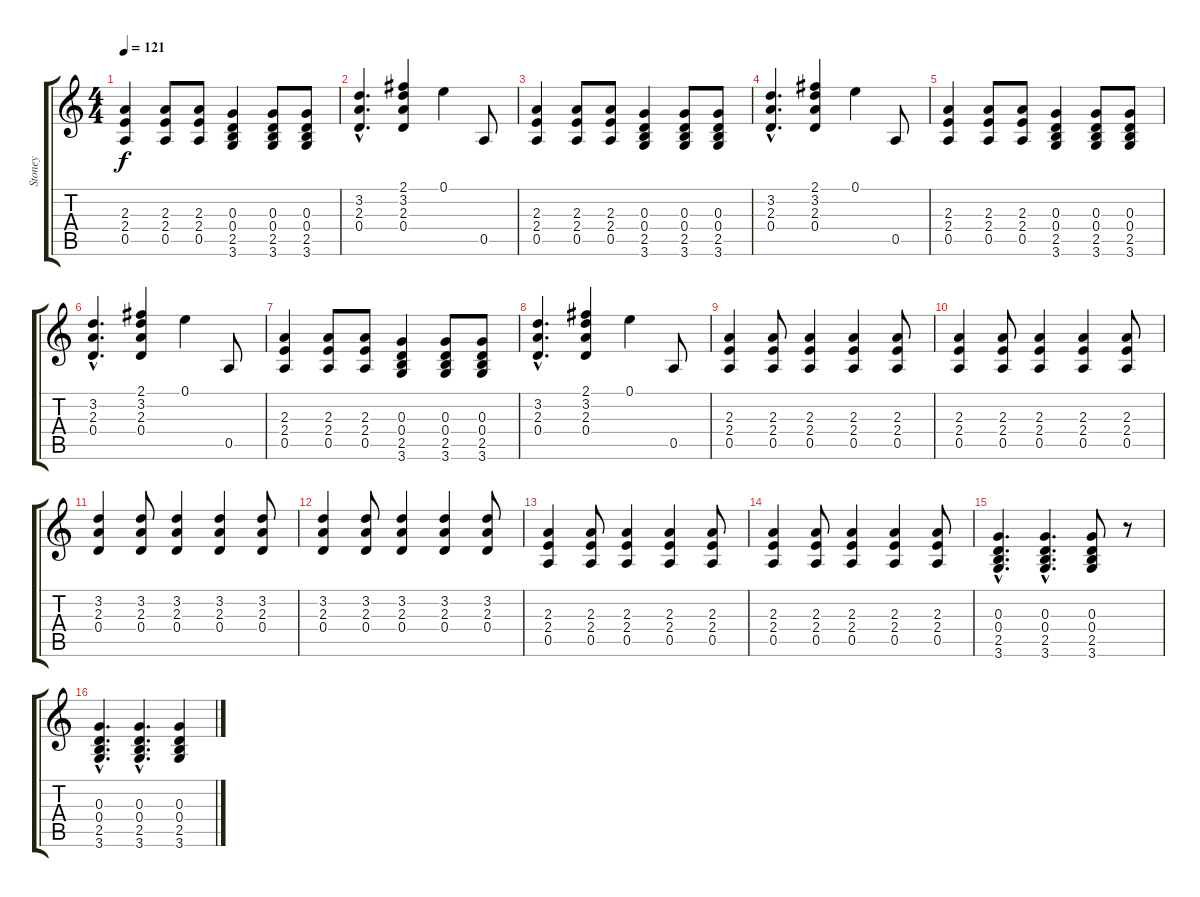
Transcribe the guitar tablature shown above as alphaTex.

\track ("Stoney" "Stoney") {instrument acousticguitarsteel}
\staff {score tabs}
\tuning (E4 B3 G3 D3 A2 E2) {hide}
\ts (4 4)
\tempo 121
\clef g2
\ks c
(2.3 2.4 0.5).4{dy f} (2.3 2.4 0.5).8 (2.3 2.4 0.5).8 (0.3 0.4 2.5 3.6).4 (0.3 0.4 2.5 3.6).8 (0.3 0.4 2.5 3.6).8 |
(3.2{hac} 2.3{hac} 0.4{hac}).4{d} (2.1 3.2 2.3 0.4).4 0.1.4 0.5.8 |
(2.3 2.4 0.5).4 (2.3 2.4 0.5).8 (2.3 2.4 0.5).8 (0.3 0.4 2.5 3.6).4 (0.3 0.4 2.5 3.6).8 (0.3 0.4 2.5 3.6).8 |
(3.2{hac} 2.3{hac} 0.4{hac}).4{d} (2.1 3.2 2.3 0.4).4 0.1.4 0.5.8 |
(2.3 2.4 0.5).4 (2.3 2.4 0.5).8 (2.3 2.4 0.5).8 (0.3 0.4 2.5 3.6).4 (0.3 0.4 2.5 3.6).8 (0.3 0.4 2.5 3.6).8 |
(3.2{hac} 2.3{hac} 0.4{hac}).4{d} (2.1 3.2 2.3 0.4).4 0.1.4 0.5.8 |
(2.3 2.4 0.5).4 (2.3 2.4 0.5).8 (2.3 2.4 0.5).8 (0.3 0.4 2.5 3.6).4 (0.3 0.4 2.5 3.6).8 (0.3 0.4 2.5 3.6).8 |
(3.2{hac} 2.3{hac} 0.4{hac}).4{d} (2.1 3.2 2.3 0.4).4 0.1.4 0.5.8 |
(2.3 2.4 0.5).4 (2.3 2.4 0.5).8 (2.3 2.4 0.5).4 (2.3 2.4 0.5).4 (2.3 2.4 0.5).8 |
(2.3 2.4 0.5).4 (2.3 2.4 0.5).8 (2.3 2.4 0.5).4 (2.3 2.4 0.5).4 (2.3 2.4 0.5).8 |
(3.2 2.3 0.4).4 (3.2 2.3 0.4).8 (3.2 2.3 0.4).4 (3.2 2.3 0.4).4 (3.2 2.3 0.4).8 |
(3.2 2.3 0.4).4 (3.2 2.3 0.4).8 (3.2 2.3 0.4).4 (3.2 2.3 0.4).4 (3.2 2.3 0.4).8 |
(2.3 2.4 0.5).4 (2.3 2.4 0.5).8 (2.3 2.4 0.5).4 (2.3 2.4 0.5).4 (2.3 2.4 0.5).8 |
(2.3 2.4 0.5).4 (2.3 2.4 0.5).8 (2.3 2.4 0.5).4 (2.3 2.4 0.5).4 (2.3 2.4 0.5).8 |
(0.3{hac} 0.4{hac} 2.5{hac} 3.6{hac}).4{d} (0.3{hac} 0.4{hac} 2.5{hac} 3.6{hac}).4{d} (0.3 0.4 2.5 3.6).8 r.8 |
(0.3{hac} 0.4{hac} 2.5{hac} 3.6{hac}).4{d} (0.3{hac} 0.4{hac} 2.5{hac} 3.6{hac}).4{d} (0.3 0.4 2.5 3.6).4
